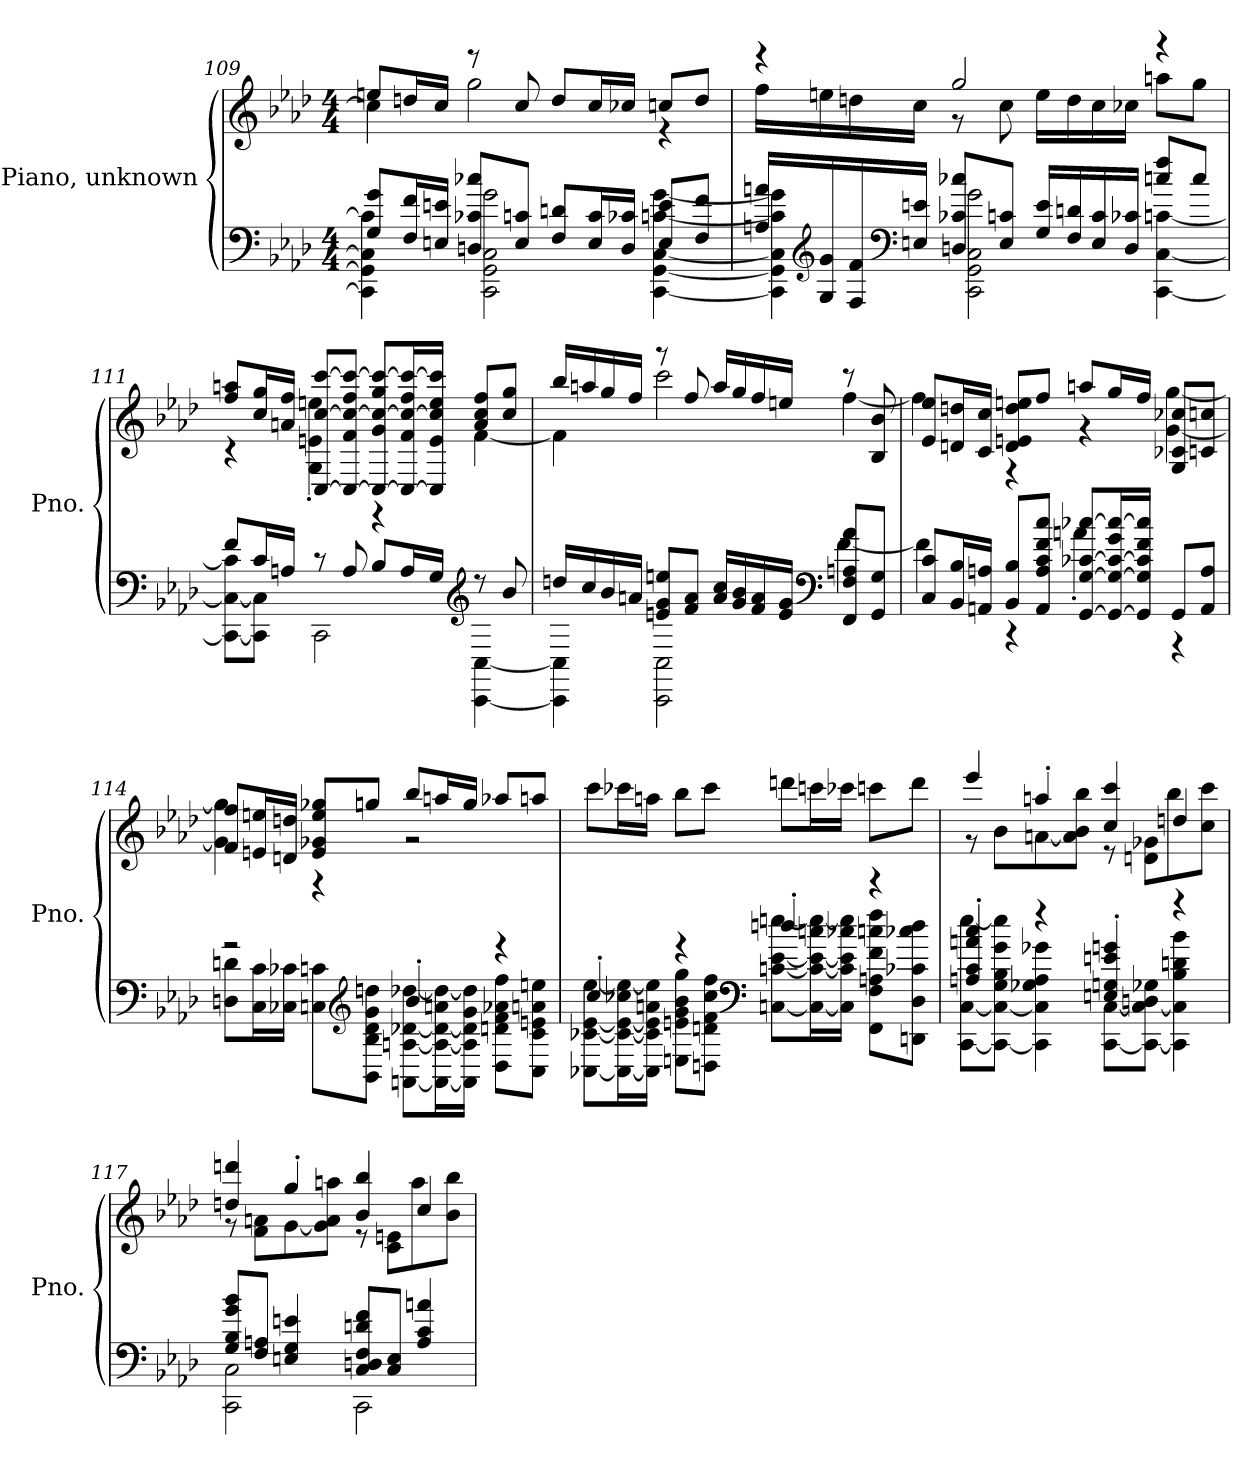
**kern	**kern
*part1	*part1
*staff2	*staff1
*I"Piano, unknown	*
*I'Pno.	*
!!LO:PB:g=z
*clefF4	*clefG2
*k[b-e-a-d-]	*k[b-e-a-d-]
*M4/4	*M4/4
=109	=109
*^	*^
8G/ 8g/L	4CC\] 4GG\] 4C\] 4c\]	8een/L	4cc\]
16F/ 16f/L	.	16ddn/L	.
16En/ 16en/JJ	.	16cc/JJ	.
8Dn/ 8c-X/ 8cc-X/L	2CC\ 2GG\ 2C\ 2g\	8r	2gg\
8E/ 8cn/J	.	8cc/	.
8F/ 8dn/L	.	8dd/L	.
16E/ 16c/L	.	16cc/L	.
16D/ 16c-X/JJ	.	16cc-X/JJ	.
8E/ 8e/L	[4CC\ [4GG\ [4C\ [4cn\ [4g\	8ccn/L	4r
8F/ 8f/J	.	8dd/J	.
=110	=110	=110	=110
16An/ 16an/LL	4CC\] 4GG\] 4C\] 4c\] 4g\]	4r	16ff\LL
*clefG2	*	*	*
16G/ 16g/	.	.	16een\
16F/ 16f/	.	.	16ddn\
*clefF4	*	*	*
16En/ 16en/JJ	.	.	16cc\JJ
8Dn/ 8c-X/ 8cc-X/L	2CC\ 2GG\ 2C\ 2g\	2gg/	8r
8E/ 8cn/J	.	.	8cc\
16G/ 16e/LL	.	.	16ee\LL
16F/ 16dn/	.	.	16dd\
16E/ 16c/	.	.	16cc\
16D/ 16c-X/JJ	.	.	16cc-X\JJ
8ccn/ 8ff/L	[4CC\ [4C\ [4cn\	4r	8aan\L
8cc/J	.	.	8gg\J
!!LO:LB:g=z	!!
=111	=111	=111	=111
8f/L	8CC\_ 8C\_ 8c\]L	8ff/ 8aan/L	4r
16c/L	8CC\] 8C\]J	16cc/ 16gg/L	.
16An/JJ	.	16an/ 16ff/JJ	.
8r	2CC\	[8C/ [8cc/ [8ccc/L	4G\' 4en\' 4een\'
8A/	.	8C/_ 8f/ 8cc/_ 8ff/ 8ccc/_J	.
8B-/L	.	8C/_ 8g/ 8cc/_ 8gg/ 8ccc/_L	4r
16A/L	.	16C/_ 16f/ 16cc/_ 16ff/ 16ccc/_L	.
16G/JJ	.	16C/] 16e/ 16cc/] 16ee/ 16ccc/]JJ	.
*clefG2	*	*	*
8r	[4CC\ [4C\	8a/ 8cc/ 8ff/L	[4f\
8b-/	.	8cc/ 8gg/J	.
=112	=112	=112	=112
16ddn/LL	4CC\] 4C\]	16bb-/LL	4f\]
16cc/	.	16aan/	.
16b-/	.	16gg/	.
16an/JJ	.	16ff/JJ	.
8en/ 8g/ 8een/L	2CC\ 2C\	8r	2ccc\
8f/ 8a/J	.	8ff/	.
16a/ 16cc/LL	.	16aa/LL	.
16g/ 16b-/	.	16gg/	.
16f/ 16a/	.	16ff/	.
16e/ 16g/JJ	.	16een/JJ	.
*clefF4	*	*	*
8FF/ 8F/ 8An/ 8a/L	[4f\	8r	[4ff\
8GG/ 8G/J	.	8B-/ 8b-/	.
!!LO:LB:g=z	!!
=113	=113	=113	=113
8C/ 8c/L	4f\]	8e-/ 8ee-/L	4ff\]
16BB-/ 16B-/L	.	16dn/ 16ddn/L	.
16AAn/ 16An/JJ	.	16c/ 16cc/JJ	.
8BB-/ 8B-/L	4r	8d/ 8en/ 8dd/ 8een/L	4r
8AA/ 8A/ 8c/ 8f/ 8cc/J	.	8ff/J	.
[8GG/ [8G/ [8c-X/ [8cc-X/L	4an'\	8aan/L	4r
16GG/_ 16G/_ 16c-/_ 16g/ 16cc-/_L	.	16gg/L	.
16GG/] 16G/] 16c-/] 16f/ 16cc-/]JJ	.	16ff/JJ	.
8GG/L	4r	8G/ 8c-X/ 8cc-X/L	[4g\ [4gg\
8AA/ 8A/J	.	8cn/ 8ccn/J	.
=114	=114	=114	=114
2r	8Dn\ 8dn\L	8f/ 8ff/L	4g\] 4gg\]
.	16C\ 16c\L	16en/ 16een/L	.
.	16C-X\ 16c-X\JJ	16dn/ 16ddn/JJ	.
.	8Cn\ 8cn\L	8e/ 8g-X/ 8ee/ 8gg-X/L	4r
*clefG2	*	*	*
.	8BB-\ 8B-\ 8d\ 8g\ 8ddn\J	8ggn/J	.
4b-'/	[8AAn\ [8An\ [8d-X\ [8dd-X\L	8bb-/L	2r
.	16AA\_ 16A\_ 16d-\_ 16an\ 16dd-\_L	16aan/L	.
.	16AA\] 16A\] 16d-\] 16g\ 16dd-\]JJ	16gg/JJ	.
4r	8D\ 8dn\ 8f\ 8a-X\ 8ff\L	8aa-X/L	.
.	8C\ 8c\ 8en\ 8an\ 8een\J	8aan/J	.
*	*	*v	*v
!!LO:LB:g=z
=115	=115	=115
4cc'/	[8C-X\ [8c-X\ [8e-\ [8ee-\L	8ccc\L
.	16C-\_ 16c-\_ 16e-\_ 16cc-X\ 16ee-\_L	16ccc-X\L
.	16C-\] 16c-\] 16e-\] 16an\ 16ee-\]JJ	16aan\JJ
4r	8En\ 8en\ 8g\ 8b-\ 8gg\L	8bb-\L
.	8Dn\ 8dn\ 8f\ 8cc-\ 8ff\J	8ccc-\J
*clefF4	*	*
4ddn'/	[8Cn\ [8cn\ [8e\ [8een\L	8dddn\L
.	16C\_ 16c\_ 16e\_ 16ccn\ 16ee\_L	16cccn\L
.	16C\] 16c\] 16e\] 16cc-X\ 16ee\]JJ	16ccc-X\JJ
4r	8FF\ 8F\ 8An\ 8f\ 8ccn\ 8ff\L	8cccn\L
.	8DDn\ 8D\ 8c-X\ 8cc-X\ 8dd\J	8ddd\J
=116	=116	=116
*	*	*^
4An/' 4c/' 4an/' 4cc/'	[8CC\ [8C\ [8ee-\L	4eee-/	8r
.	8CC\_ 8C\_ 8G\ 8B-\ 8g\ 8ee-\]J	.	8b-\L
4r	4CC\] 4C\] 4G-X\ 4A\ 4g-X\	4aan'/	[8an\
.	.	.	8a\] 8b-\ 8bb-\J
4En/' 4Gn/' 4en/' 4gn/'	[8CC\ [8C\L	4cc/ 4ccc/	8r
.	8CC\_ 8C\_ 8Dn\ 8G-X\J	.	8dn\ 8g-X\L
4r	4CC\] 4C\] 4B-\ 4dn\ 4b-\	4ddn/	8bb-\
.	.	.	8cc\ 8ccc\J
!!LO:LB:g=z	!!
=117	=117	=117	=117
8G/ 8B-/ 8g/ 8b-/L	2CC\ 2C\	4ddn/ 4dddn/	8r
8F/ 8An/J	.	.	8f\ 8an\L
4En/ 4G/ 4en/	.	4gg'/	[8g\
.	.	.	8g\] 8a\ 8aan\J
8C/ 8Dn/ 8F/ 8dn/ 8f/L	2CC\	4b-/ 4bb-/	8r
8C/ 8E/J	.	.	8c\ 8en\L
4A/ 4c/ 4an/	.	4cc/	8aa\
.	.	.	8b-\ 8bb-\J
*v	*v	*	*
*	*v	*v
=	=
*-	*-
